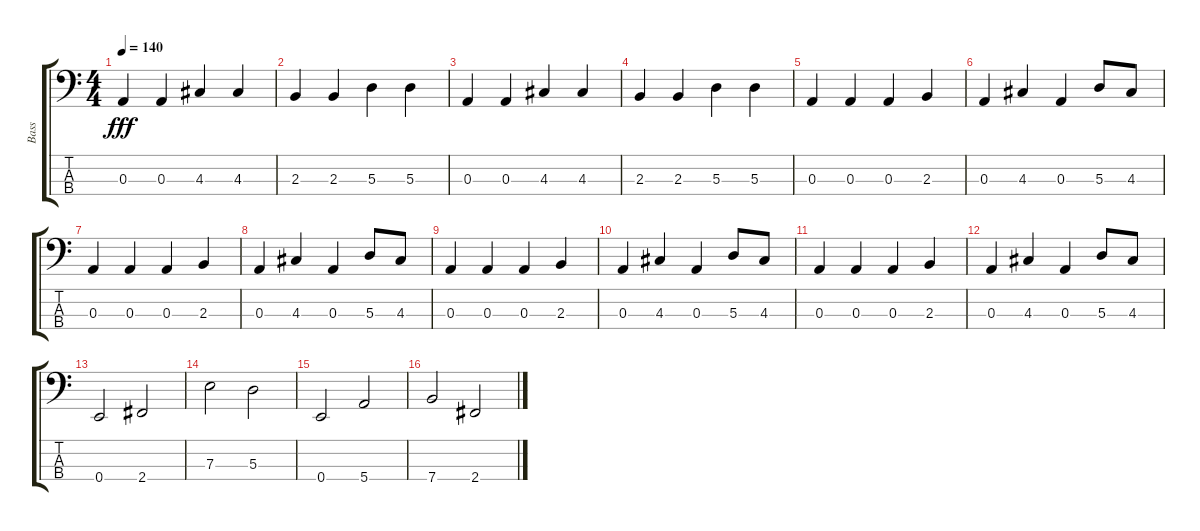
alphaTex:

\track ("Bass" "Bass") {instrument acousticbass}
\staff {score tabs}
\tuning (G2 D2 A1 E1) {hide}
\ts (4 4)
\tempo 140
\clef f4
\ks c
0.3.4{dy fff} 0.3.4 4.3.4 4.3.4 |
2.3.4 2.3.4 5.3.4 5.3.4 |
0.3.4 0.3.4 4.3.4 4.3.4 |
2.3.4 2.3.4 5.3.4 5.3.4 |
0.3.4 0.3.4 0.3.4 2.3.4 |
0.3.4 4.3.4 0.3.4 5.3.8 4.3.8 |
0.3.4 0.3.4 0.3.4 2.3.4 |
0.3.4 4.3.4 0.3.4 5.3.8 4.3.8 |
0.3.4 0.3.4 0.3.4 2.3.4 |
0.3.4 4.3.4 0.3.4 5.3.8 4.3.8 |
0.3.4 0.3.4 0.3.4 2.3.4 |
0.3.4 4.3.4 0.3.4 5.3.8 4.3.8 |
0.4.2 2.4.2 |
7.3.2 5.3.2 |
0.4.2 5.4.2 |
7.4.2 2.4.2
